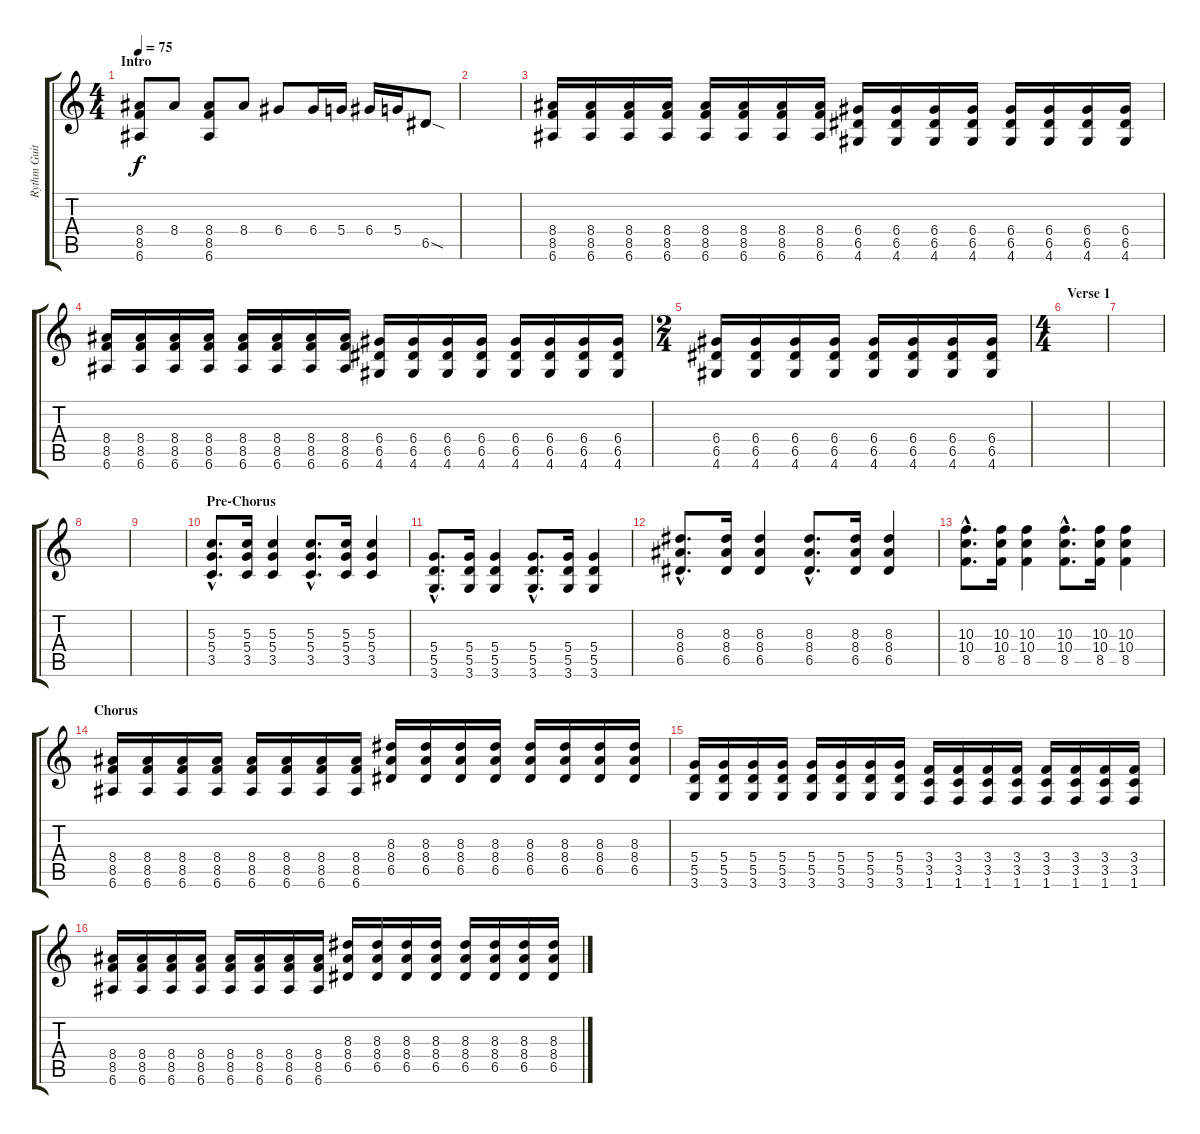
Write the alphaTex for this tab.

\track ("Rythm Guitar" "Rythm Guit") {instrument distortionguitar}
\staff {score tabs}
\tuning (E4 B3 G3 D3 A2 E2) {hide}
\ts (4 4)
\section ("" "Intro")
\tempo 75
\clef g2
\ks c
(8.4 8.5 6.6).8{dy f instrument distortionguitar} 8.4.8 (8.4 8.5 6.6).8 8.4.8 6.4.8 6.4.16 5.4.16 6.4.16 5.4.16 6.5{sod}.8 |
|
(8.4 8.5 6.6).16 (8.4 8.5 6.6).16 (8.4 8.5 6.6).16 (8.4 8.5 6.6).16 (8.4 8.5 6.6).16 (8.4 8.5 6.6).16 (8.4 8.5 6.6).16 (8.4 8.5 6.6).16 (6.4 6.5 4.6).16 (6.4 6.5 4.6).16 (6.4 6.5 4.6).16 (6.4 6.5 4.6).16 (6.4 6.5 4.6).16 (6.4 6.5 4.6).16 (6.4 6.5 4.6).16 (6.4 6.5 4.6).16 |
(8.4 8.5 6.6).16 (8.4 8.5 6.6).16 (8.4 8.5 6.6).16 (8.4 8.5 6.6).16 (8.4 8.5 6.6).16 (8.4 8.5 6.6).16 (8.4 8.5 6.6).16 (8.4 8.5 6.6).16 (6.4 6.5 4.6).16 (6.4 6.5 4.6).16 (6.4 6.5 4.6).16 (6.4 6.5 4.6).16 (6.4 6.5 4.6).16 (6.4 6.5 4.6).16 (6.4 6.5 4.6).16 (6.4 6.5 4.6).16 |
\ts (2 4)
(6.4 6.5 4.6).16 (6.4 6.5 4.6).16 (6.4 6.5 4.6).16 (6.4 6.5 4.6).16 (6.4 6.5 4.6).16 (6.4 6.5 4.6).16 (6.4 6.5 4.6).16 (6.4 6.5 4.6).16 |
\ts (4 4)
\section ("" "Verse 1")
|
|
|
|
\section ("" "Pre-Chorus")
(5.3{hac} 5.4{hac} 3.5{hac}).8{d} (5.3 5.4 3.5).16 (5.3 5.4 3.5).4 (5.3{hac} 5.4{hac} 3.5{hac}).8{d} (5.3 5.4 3.5).16 (5.3 5.4 3.5).4 |
(5.4{hac} 5.5{hac} 3.6{hac}).8{d} (5.4 5.5 3.6).16 (5.4 5.5 3.6).4 (5.4{hac} 5.5{hac} 3.6{hac}).8{d} (5.4 5.5 3.6).16 (5.4 5.5 3.6).4 |
(8.3{hac} 8.4{hac} 6.5{hac}).8{d} (8.3 8.4 6.5).16 (8.3 8.4 6.5).4 (8.3{hac} 8.4{hac} 6.5{hac}).8{d} (8.3 8.4 6.5).16 (8.3 8.4 6.5).4 |
(10.3{hac} 10.4{hac} 8.5{hac}).8{d} (10.3 10.4 8.5).16 (10.3 10.4 8.5).4 (10.3{hac} 10.4{hac} 8.5{hac}).8{d} (10.3 10.4 8.5).16 (10.3 10.4 8.5).4 |
\section ("" "Chorus")
(8.4 8.5 6.6).16 (8.4 8.5 6.6).16 (8.4 8.5 6.6).16 (8.4 8.5 6.6).16 (8.4 8.5 6.6).16 (8.4 8.5 6.6).16 (8.4 8.5 6.6).16 (8.4 8.5 6.6).16 (8.3 8.4 6.5).16 (8.3 8.4 6.5).16 (8.3 8.4 6.5).16 (8.3 8.4 6.5).16 (8.3 8.4 6.5).16 (8.3 8.4 6.5).16 (8.3 8.4 6.5).16 (8.3 8.4 6.5).16 |
(5.4 5.5 3.6).16 (5.4 5.5 3.6).16 (5.4 5.5 3.6).16 (5.4 5.5 3.6).16 (5.4 5.5 3.6).16 (5.4 5.5 3.6).16 (5.4 5.5 3.6).16 (5.4 5.5 3.6).16 (3.4 3.5 1.6).16 (3.4 3.5 1.6).16 (3.4 3.5 1.6).16 (3.4 3.5 1.6).16 (3.4 3.5 1.6).16 (3.4 3.5 1.6).16 (3.4 3.5 1.6).16 (3.4 3.5 1.6).16 |
(8.4 8.5 6.6).16 (8.4 8.5 6.6).16 (8.4 8.5 6.6).16 (8.4 8.5 6.6).16 (8.4 8.5 6.6).16 (8.4 8.5 6.6).16 (8.4 8.5 6.6).16 (8.4 8.5 6.6).16 (8.3 8.4 6.5).16 (8.3 8.4 6.5).16 (8.3 8.4 6.5).16 (8.3 8.4 6.5).16 (8.3 8.4 6.5).16 (8.3 8.4 6.5).16 (8.3 8.4 6.5).16 (8.3 8.4 6.5).16
